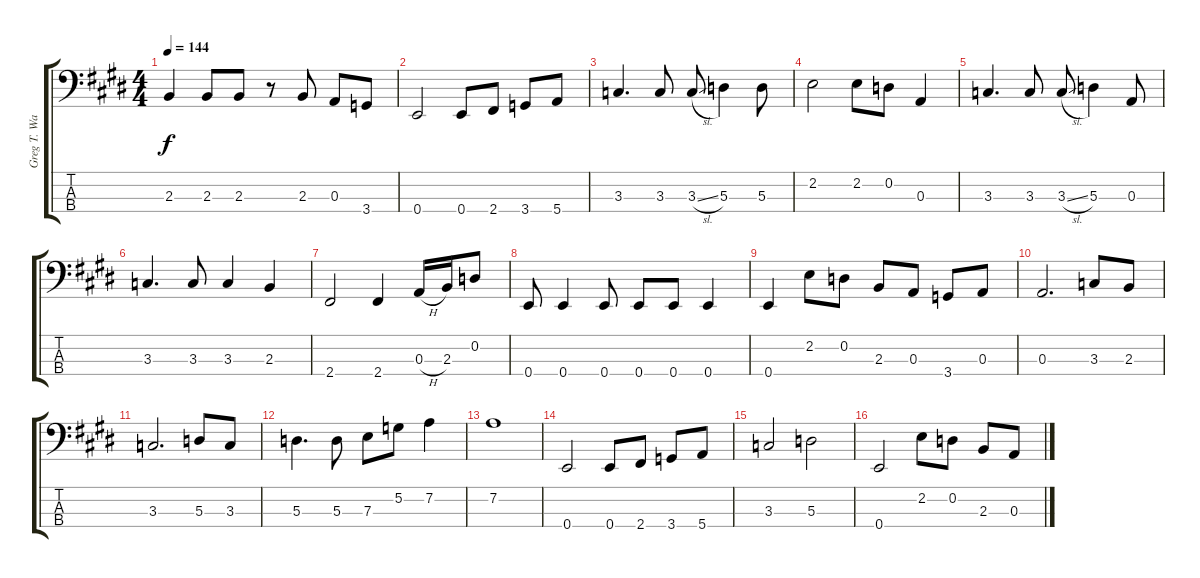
\track ("Greg T. Walker Bass" "Greg T. Wa") {instrument electricbassfinger}
\staff {score tabs}
\tuning (G2 D2 A1 E1) {hide}
\ts (4 4)
\tempo 144
\clef f4
\ks c#minor
2.3.4{dy f} 2.3.8 2.3.8 r.8 2.3.8 0.3.8 3.4.8 |
0.4.2 0.4.8 2.4.8 3.4.8 5.4.8 |
3.3.4{d} 3.3.8 3.3{sl}.8 5.3.4 5.3.8 |
2.2.2 2.2.8 0.2.8 0.3.4 |
3.3.4{d} 3.3.8 3.3{sl}.8 5.3.4 0.3.8 |
3.3.4{d} 3.3.8 3.3.4 2.3.4 |
2.4.2 2.4.4 0.3{h}.16 2.3.16 0.2.8 |
0.4.8 0.4.4 0.4.8 0.4.8 0.4.8 0.4.4 |
0.4.4 2.2.8 0.2.8 2.3.8 0.3.8 3.4.8 0.3.8 |
0.3.2{d} 3.3.8 2.3.8 |
3.3.2{d} 5.3.8 3.3.8 |
5.3.4{d} 5.3.8 7.3.8 5.2.8 7.2.4 |
7.2.1 |
0.4.2 0.4.8 2.4.8 3.4.8 5.4.8 |
3.3.2 5.3.2 |
0.4.2 2.2.8 0.2.8 2.3.8 0.3.8
